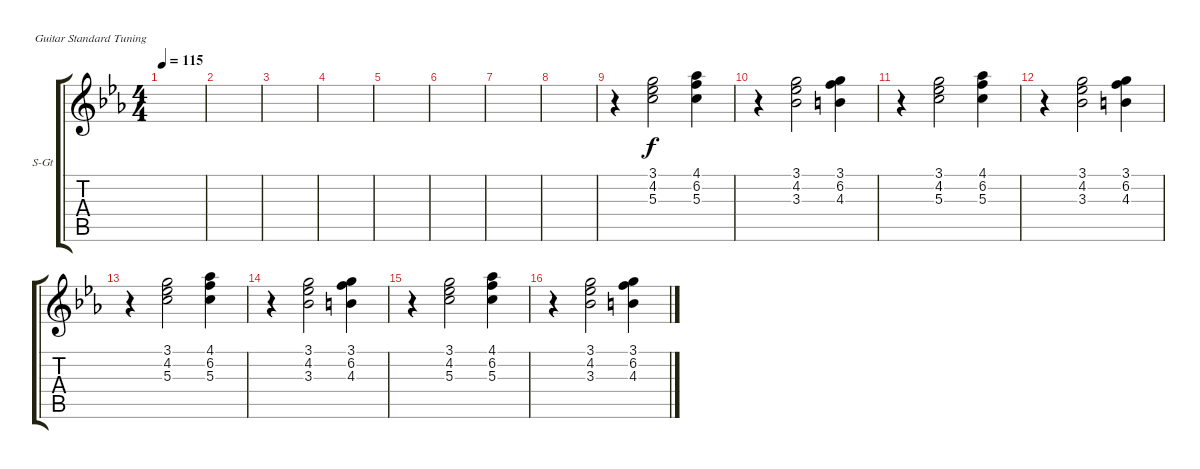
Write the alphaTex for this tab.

\bracketExtendMode groupsimilarinstruments
\firstSystemTrackNameOrientation horizontal
\otherSystemsTrackNameOrientation horizontal
\track ("Guitar (Var 1)" "S-Gt") {solo instrument acousticguitarsteel}
\staff {score tabs}
\tuning (E4 B3 G3 D3 A2 E2)
\ts (4 4)
\tempo 115
\clef g2
\scale
0.333333
\ks eb
|
\scale
0.333333 |
\scale
0.333333 |
\scale
0.333333 |
\scale
0.333333 |
\scale
0.333333 |
\scale
0.333333 |
\scale
0.333333 |
\scale
0.333333 r.4 (4.2 5.3 3.1).2 (6.2 4.1 5.3).4 |
\scale
0.333333 r.4 (3.1 3.3 4.2).2 (3.1 6.2 4.3).4 |
\scale
0.333333 r.4 (4.2 5.3 3.1).2 (6.2 4.1 5.3).4 |
\scale
0.333333 r.4 (3.1 3.3 4.2).2 (3.1 6.2 4.3).4 |
\scale
0.333333 r.4 (4.2 5.3 3.1).2 (6.2 4.1 5.3).4 |
\scale
0.333333 r.4 (3.1 3.3 4.2).2 (3.1 6.2 4.3).4 |
\scale
0.333333 r.4 (4.2 5.3 3.1).2 (6.2 4.1 5.3).4 |
\scale
0.333333 r.4 (3.1 3.3 4.2).2 (3.1 6.2 4.3).4
